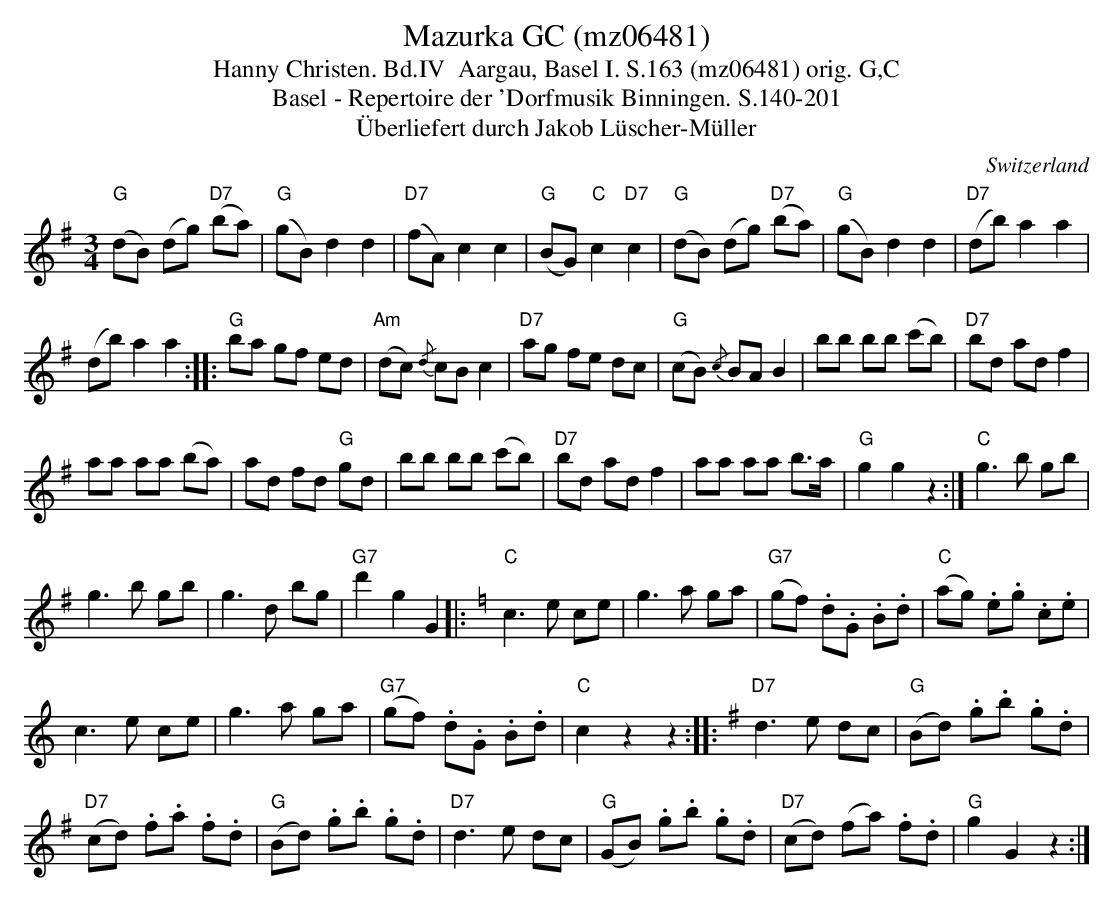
X:1
T:Mazurka GC (mz06481)
T:Hanny Christen. Bd.IV  Aargau, Basel I. S.163 (mz06481) orig. G,C
T: Basel - Repertoire der 'Dorfmusik Binningen. S.140-201
T:Überliefert durch Jakob Lüscher-Müller
M:3/4
L:1/8
O:Switzerland
K:G major
("G"dB) (dg) ("D7"ba) | ("G"gB)d2d2 | ("D7"fA)c2c2 | ("G"BG)"C"c2"D7"c2 | ("G"dB) (dg) ("D7"ba) | ("G"gB)d2d2 | ("D7"db)a2a2 |
(db)a2a2 :: "G"ba gf ed | ("Am"dc) {/d}cBc2  | "D7"ag fe dc | ("G"cB) {/c}BAB2 | bb bb (c'b) | "D7"bd adf2 |
aa aa (ba) | ad fd "G"gd | bb bb (c'b) | "D7"bd adf2 | aa aa b>a | "G"g2g2z2 :| "C"g3b gb |
g3b gb | g3d bg | "G7"d'2g2G2 |: [K:C] "C"c3e ce | g3a ga |  ("G7"gf) .d.G .B.d   | ("C"ag) .e.g .c.e |
c3e ce | g3a ga | ("G7"gf) .d.G .B.d | "C"c2z2z2 :: [K:G] "D7"d3e dc | ("G"Bd) .g.b .g.d |
("D7"cd) .f.a .f.d | ("G"Bd) .g.b .g.d | "D7"d3e dc | ("G"GB) .g.b .g.d | ("D7"cd) (fa) .f.d | "G"g2G2z2 :|
